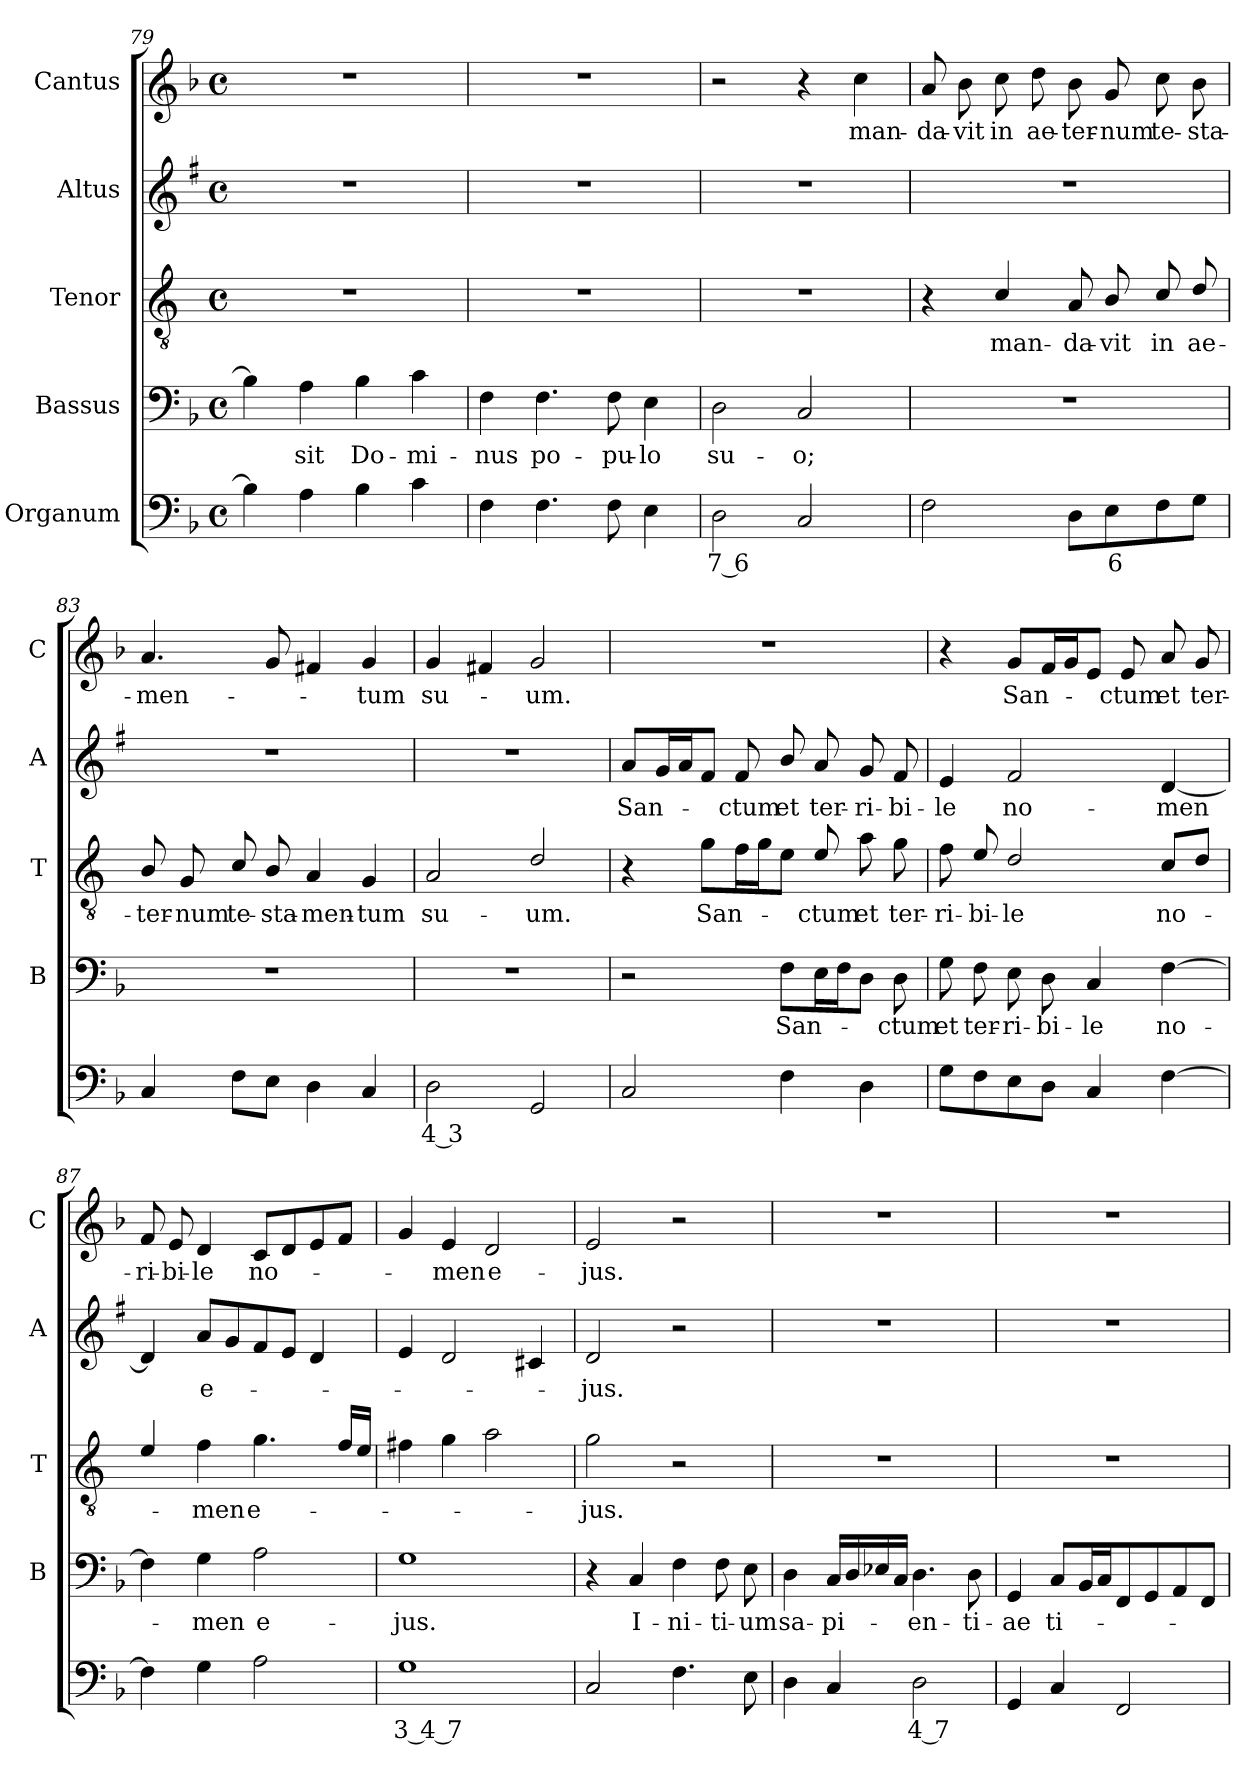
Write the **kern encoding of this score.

**kern	**text	**kern	**text	**kern	**text	**kern	**text	**kern	**text
*part5	*part5	*part4	*part4	*part3	*part3	*part2	*part2	*part1	*part1
*staff5	*staff5	*staff4	*staff4	*staff3	*staff3	*staff2	*staff2	*staff1	*staff1
*I"Organum	*	*I"Bassus	*	*I"Tenor	*	*I"Altus	*	*I"Cantus	*
*	*	*I'B	*	*I'T	*	*I'A	*	*I'C	*
*clefF4	*	*clefF4	*	*clefGv2	*	*clefG2	*	*clefG2	*
*	*	*	*	*ITrd4c7	*	*ITrd1c2	*	*	*
*k[b-]	*	*k[b-]	*	*k[b-]	*	*k[b-]	*	*k[b-]	*
*F:	*	*F:	*	*F:	*	*F:	*	*F:	*
*M4/4	*	*M4/4	*	*M4/4	*	*M4/4	*	*M4/4	*
*met(c)	*	*met(c)	*	*met(c)	*	*met(c)	*	*met(c)	*
=79	=79	=79	=79	=79	=79	=79	=79	=79	=79
4B-\]	.	4B-\]	.	1r	.	1r	.	1r	.
!	!	!	!LO:LY:b	!	!	!	!	!	!
4A\	.	4A\	-sit	.	.	.	.	.	.
!	!	!	!LO:LY:b	!	!	!	!	!	!
4B-\	.	4B-\	Do-	.	.	.	.	.	.
!	!	!	!LO:LY:b	!	!	!	!	!	!
4c\	.	4c\	-mi-	.	.	.	.	.	.
=80	=80	=80	=80	=80	=80	=80	=80	=80	=80
!	!	!	!LO:LY:b	!	!	!	!	!	!
4F\	.	4F\	-nus	1r	.	1r	.	1r	.
!	!	!	!LO:LY:b	!	!	!	!	!	!
4.F\	.	4.F\	po-	.	.	.	.	.	.
!	!	!	!LO:LY:b	!	!	!	!	!	!
8F\	.	8F\	-pu-	.	.	.	.	.	.
!	!	!	!LO:LY:b	!	!	!	!	!	!
4E\	.	4E\	-lo	.	.	.	.	.	.
=81	=81	=81	=81	=81	=81	=81	=81	=81	=81
!	!LO:LY:b	!	!LO:LY:b	!	!	!	!	!	!
2D\	7 6	2D\	su-	1r	.	1r	.	2r	.
!	!	!	!LO:LY:b	!	!	!	!	!	!
2C/	.	2C/	-o;	.	.	.	.	4r	.
!	!	!	!	!	!	!	!	!	!LO:LY:b
.	.	.	.	.	.	.	.	4cc\	man-
!!LO:PB:g=z
=82	=82	=82	=82	=82	=82	=82	=82	=82	=82
!	!	!	!	!	!	!	!	!	!LO:LY:b
2F\	.	1r	.	4r	.	1r	.	8a/	-da-
!	!	!	!	!	!	!	!	!	!LO:LY:b
.	.	.	.	.	.	.	.	8b-\	-vit
!	!	!	!	!	!LO:LY:b	!	!	!	!LO:LY:b
.	.	.	.	4F/	man-	.	.	8cc\	in
!	!	!	!	!	!	!	!	!	!LO:LY:b
.	.	.	.	.	.	.	.	8dd\	ae-
!	!	!	!	!	!LO:LY:b	!	!	!	!LO:LY:b
8D\L	.	.	.	8D/	-da-	.	.	8b-\	-ter-
!	!LO:LY:b	!	!	!	!LO:LY:b	!	!	!	!LO:LY:b
8E\	6	.	.	8E/	-vit	.	.	8g/	-num
!	!	!	!	!	!LO:LY:b	!	!	!	!LO:LY:b
8F\	.	.	.	8F/	in	.	.	8cc\	te-
!	!	!	!	!	!LO:LY:b	!	!	!	!LO:LY:b
8G\J	.	.	.	8G/	ae-	.	.	8b-\	-sta-
=83	=83	=83	=83	=83	=83	=83	=83	=83	=83
!	!	!	!	!	!LO:LY:b	!	!	!	!LO:LY:b
4C/	.	1r	.	8E/	-ter-	1r	.	4.a/	-men-
!	!	!	!	!	!LO:LY:b	!	!	!	!
.	.	.	.	8C/	-num	.	.	.	.
!	!	!	!	!	!LO:LY:b	!	!	!	!
8F\L	.	.	.	8F/	te-	.	.	.	.
!	!	!	!	!	!LO:LY:b	!	!	!	!
8E\J	.	.	.	8E/	-sta-	.	.	8g/	.
!	!	!	!	!	!LO:LY:b	!	!	!	!
4D\	.	.	.	4D/	-men-	.	.	4f#X/	.
!	!	!	!	!	!LO:LY:b	!	!	!	!LO:LY:b
4C/	.	.	.	4C/	-tum	.	.	4g/	-tum
=84	=84	=84	=84	=84	=84	=84	=84	=84	=84
!	!LO:LY:b	!	!	!	!LO:LY:b	!	!	!	!LO:LY:b
2D\	4 3	1r	.	2D/	su-	1r	.	4g/	su-
.	.	.	.	.	.	.	.	4f#X/	.
!	!	!	!	!	!LO:LY:b	!	!	!	!LO:LY:b
2GG/	.	.	.	2G/	-um.	.	.	2g/	-um.
=85	=85	=85	=85	=85	=85	=85	=85	=85	=85
!	!	!	!	!	!	!	!LO:LY:b	!	!
2C/	.	2r	.	4r	.	8g/L	San-	1r	.
.	.	.	.	.	.	16f/L	.	.	.
.	.	.	.	.	.	16g/J	.	.	.
!	!	!	!	!	!LO:LY:b	!	!	!	!
.	.	.	.	8c\L	San-	8e/J	.	.	.
!	!	!	!	!	!	!	!LO:LY:b	!	!
.	.	.	.	16B-\L	.	8e/	-ctum	.	.
.	.	.	.	16c\J	.	.	.	.	.
!	!	!	!LO:LY:b	!	!	!	!LO:LY:b	!	!
4F\	.	8F\L	San-	8A\J	.	8a/	et	.	.
!	!	!	!	!	!LO:LY:b	!	!LO:LY:b	!	!
.	.	16E\L	.	8A/	-ctum	8g/	ter-	.	.
.	.	16F\J	.	.	.	.	.	.	.
!	!	!	!	!	!LO:LY:b	!	!LO:LY:b	!	!
4D\	.	8D\J	.	8d\	et	8f/	-ri-	.	.
!	!	!	!LO:LY:b	!	!LO:LY:b	!	!LO:LY:b	!	!
.	.	8D\	-ctum	8c\	ter-	8e/	-bi-	.	.
!!LO:LB:g=z
=86	=86	=86	=86	=86	=86	=86	=86	=86	=86
!	!	!	!LO:LY:b	!	!LO:LY:b	!	!LO:LY:b	!	!
8G\L	.	8G\	et	8B-\	-ri-	4d/	-le	4r	.
!	!	!	!LO:LY:b	!	!LO:LY:b	!	!	!	!
8F\	.	8F\	ter-	8A/	-bi-	.	.	.	.
!	!	!	!LO:LY:b	!	!LO:LY:b	!	!LO:LY:b	!	!LO:LY:b
8E\	.	8E\	-ri-	2G/	-le	2e/	no-	8g/L	San-
!	!	!	!LO:LY:b	!	!	!	!	!	!
8D\J	.	8D\	-bi-	.	.	.	.	16f/L	.
.	.	.	.	.	.	.	.	16g/J	.
!	!	!	!LO:LY:b	!	!	!	!	!	!
4C/	.	4C/	-le	.	.	.	.	8e/J	.
!	!	!	!	!	!	!	!	!	!LO:LY:b
.	.	.	.	.	.	.	.	8e/	-ctum
!	!	!	!LO:LY:b	!	!LO:LY:b	!	!LO:LY:b	!	!LO:LY:b
[4F\	.	[4F\	no-	8F/L	no-	[4c/	-men	8a/	et
!	!	!	!	!	!	!	!	!	!LO:LY:b
.	.	.	.	8G/J	.	.	.	8g/	ter-
=87	=87	=87	=87	=87	=87	=87	=87	=87	=87
!	!	!	!	!	!	!	!	!	!LO:LY:b
4F\]	.	4F\]	.	4A/	.	4c/]	.	8f/	-ri-
!	!	!	!	!	!	!	!	!	!LO:LY:b
.	.	.	.	.	.	.	.	8e/	-bi-
!	!	!	!LO:LY:b	!	!LO:LY:b	!	!LO:LY:b	!	!LO:LY:b
4G\	.	4G\	-men	4B-\	-men	8g/L	e-	4d/	-le
.	.	.	.	.	.	8f/	.	.	.
!	!	!	!LO:LY:b	!	!LO:LY:b	!	!	!	!LO:LY:b
2A\	.	2A\	e-	4.c\	e-	8e/	.	8c/L	no-
.	.	.	.	.	.	8d/J	.	8d/	.
.	.	.	.	.	.	4c/	.	8e/	.
.	.	.	.	16B-/LL	.	.	.	8f/J	.
.	.	.	.	16A/JJ	.	.	.	.	.
=88	=88	=88	=88	=88	=88	=88	=88	=88	=88
!	!LO:LY:b	!	!LO:LY:b	!	!	!	!	!	!
1G	3 4 7	1G	-jus.	4Bn\	.	4d/	.	4g/	.
!	!	!	!	!	!	!	!	!	!LO:LY:b
.	.	.	.	4c\	.	2c/	.	4e/	-men
!	!	!	!	!	!	!	!	!	!LO:LY:b
.	.	.	.	2d\	.	.	.	2d/	e-
.	.	.	.	.	.	4Bn/	.	.	.
=89	=89	=89	=89	=89	=89	=89	=89	=89	=89
!	!	!	!	!	!LO:LY:b	!	!LO:LY:b	!	!LO:LY:b
2C/	.	4r	.	2c\	-jus.	2c/	-jus.	2e/	-jus.
!	!	!	!LO:LY:b	!	!	!	!	!	!
.	.	4C/	I-	.	.	.	.	.	.
!	!	!	!LO:LY:b	!	!	!	!	!	!
4.F\	.	4F\	-ni-	2r	.	2r	.	2r	.
!	!	!	!LO:LY:b	!	!	!	!	!	!
.	.	8F\	-ti-	.	.	.	.	.	.
!	!	!	!LO:LY:b	!	!	!	!	!	!
8E\	.	8E\	-um	.	.	.	.	.	.
=90	=90	=90	=90	=90	=90	=90	=90	=90	=90
!	!	!	!LO:LY:b	!	!	!	!	!	!
4D\	.	4D\	sa-	1r	.	1r	.	1r	.
!	!	!	!LO:LY:b	!	!	!	!	!	!
4C/	.	16C/LL	-pi-	.	.	.	.	.	.
.	.	16D/	.	.	.	.	.	.	.
.	.	16E-X/	.	.	.	.	.	.	.
.	.	16C/JJ	.	.	.	.	.	.	.
!	!LO:LY:b	!	!LO:LY:b	!	!	!	!	!	!
2D\	4 7	4.D\	-en-	.	.	.	.	.	.
!	!	!	!LO:LY:b	!	!	!	!	!	!
.	.	8D\	-ti-	.	.	.	.	.	.
=91	=91	=91	=91	=91	=91	=91	=91	=91	=91
!	!	!	!LO:LY:b	!	!	!	!	!	!
4GG/	.	4GG/	-ae	1r	.	1r	.	1r	.
!	!	!	!LO:LY:b	!	!	!	!	!	!
4C/	.	8C/L	ti-	.	.	.	.	.	.
.	.	16BB-/L	.	.	.	.	.	.	.
.	.	16C/J	.	.	.	.	.	.	.
2FF/	.	8FF/	.	.	.	.	.	.	.
.	.	8GG/	.	.	.	.	.	.	.
.	.	8AA/	.	.	.	.	.	.	.
.	.	8FF/J	.	.	.	.	.	.	.
=	=	=	=	=	=	=	=	=	=
*-	*-	*-	*-	*-	*-	*-	*-	*-	*-
